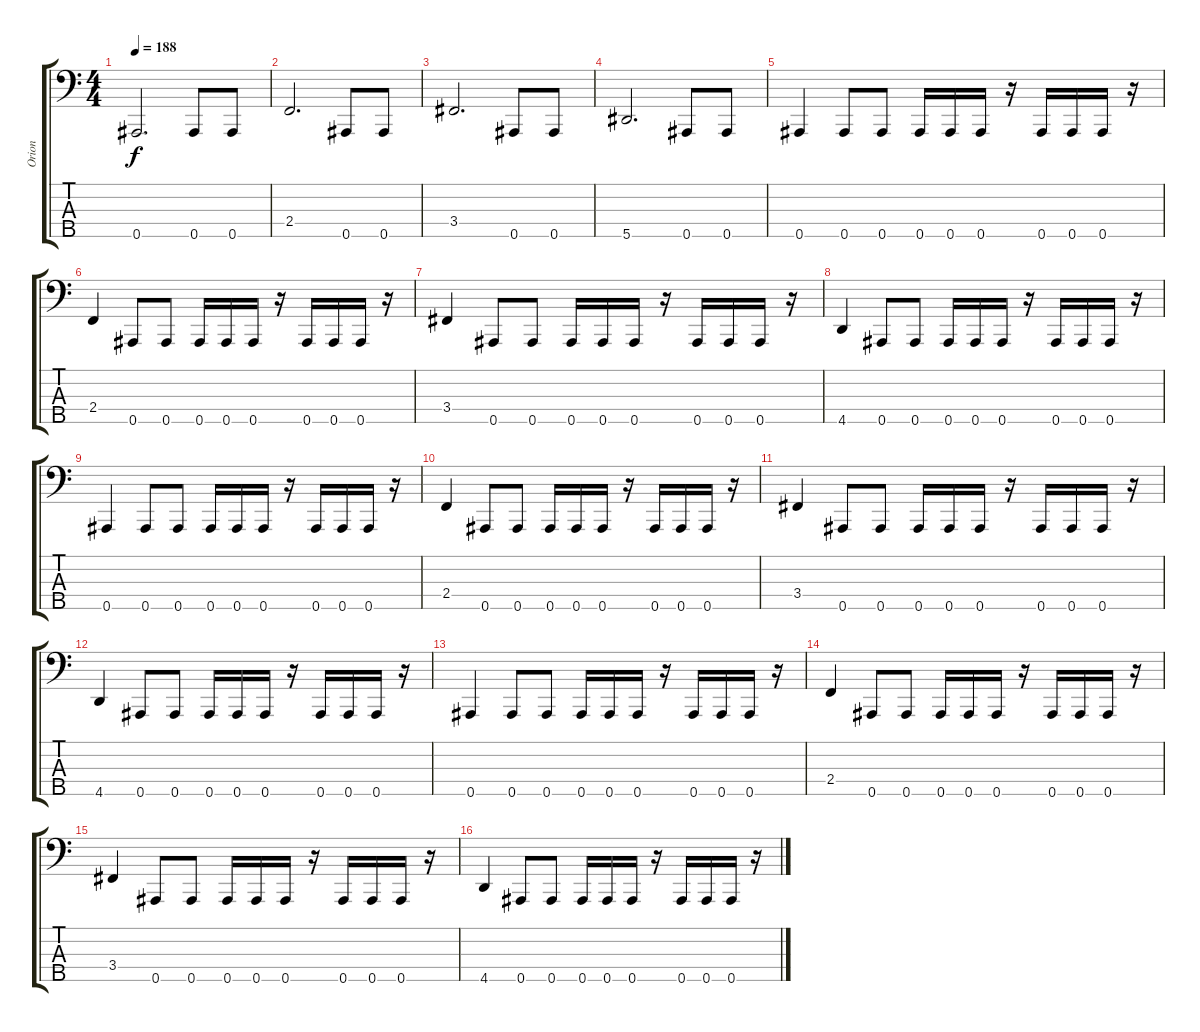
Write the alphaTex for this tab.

\track ("Orion" "Orion") {instrument electricbassfinger}
\staff {score tabs}
\tuning (Gb2 Db2 Ab1 Eb1 Bb0) {hide}
\ts (4 4)
\tempo 188
\clef f4
\ks c
0.5.2{d dy f} 0.5.8 0.5.8 |
2.4.2{d} 0.5.8 0.5.8 |
3.4.2{d} 0.5.8 0.5.8 |
5.5.2{d} 0.5.8 0.5.8 |
0.5.4 0.5.8 0.5.8 0.5.16 0.5.16 0.5.16 r.16 0.5.16 0.5.16 0.5.16 r.16 |
2.4.4 0.5.8 0.5.8 0.5.16 0.5.16 0.5.16 r.16 0.5.16 0.5.16 0.5.16 r.16 |
3.4.4 0.5.8 0.5.8 0.5.16 0.5.16 0.5.16 r.16 0.5.16 0.5.16 0.5.16 r.16 |
4.5.4 0.5.8 0.5.8 0.5.16 0.5.16 0.5.16 r.16 0.5.16 0.5.16 0.5.16 r.16 |
0.5.4 0.5.8 0.5.8 0.5.16 0.5.16 0.5.16 r.16 0.5.16 0.5.16 0.5.16 r.16 |
2.4.4 0.5.8 0.5.8 0.5.16 0.5.16 0.5.16 r.16 0.5.16 0.5.16 0.5.16 r.16 |
3.4.4 0.5.8 0.5.8 0.5.16 0.5.16 0.5.16 r.16 0.5.16 0.5.16 0.5.16 r.16 |
4.5.4 0.5.8 0.5.8 0.5.16 0.5.16 0.5.16 r.16 0.5.16 0.5.16 0.5.16 r.16 |
0.5.4 0.5.8 0.5.8 0.5.16 0.5.16 0.5.16 r.16 0.5.16 0.5.16 0.5.16 r.16 |
2.4.4 0.5.8 0.5.8 0.5.16 0.5.16 0.5.16 r.16 0.5.16 0.5.16 0.5.16 r.16 |
3.4.4 0.5.8 0.5.8 0.5.16 0.5.16 0.5.16 r.16 0.5.16 0.5.16 0.5.16 r.16 |
4.5.4 0.5.8 0.5.8 0.5.16 0.5.16 0.5.16 r.16 0.5.16 0.5.16 0.5.16 r.16
